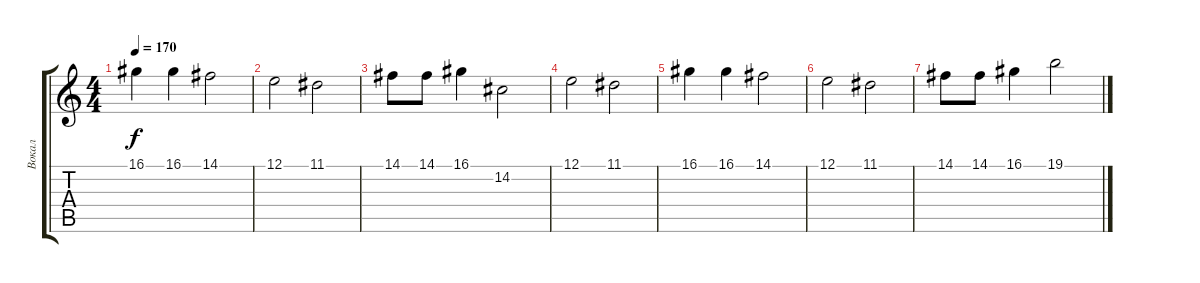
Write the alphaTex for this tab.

\track ("Вокал" "Вокал") {instrument flute}
\staff {score tabs}
\tuning (E4 B3 G3 D3 A2 E2) {hide}
\ts (4 4)
\tempo 170
\clef g2
\ks c
16.1.4{dy f} 16.1.4 14.1.2 |
12.1.2 11.1.2 |
14.1.8 14.1.8 16.1.4 14.2.2 |
12.1.2 11.1.2 |
16.1.4 16.1.4 14.1.2 |
12.1.2 11.1.2 |
14.1.8 14.1.8 16.1.4 19.1.2
